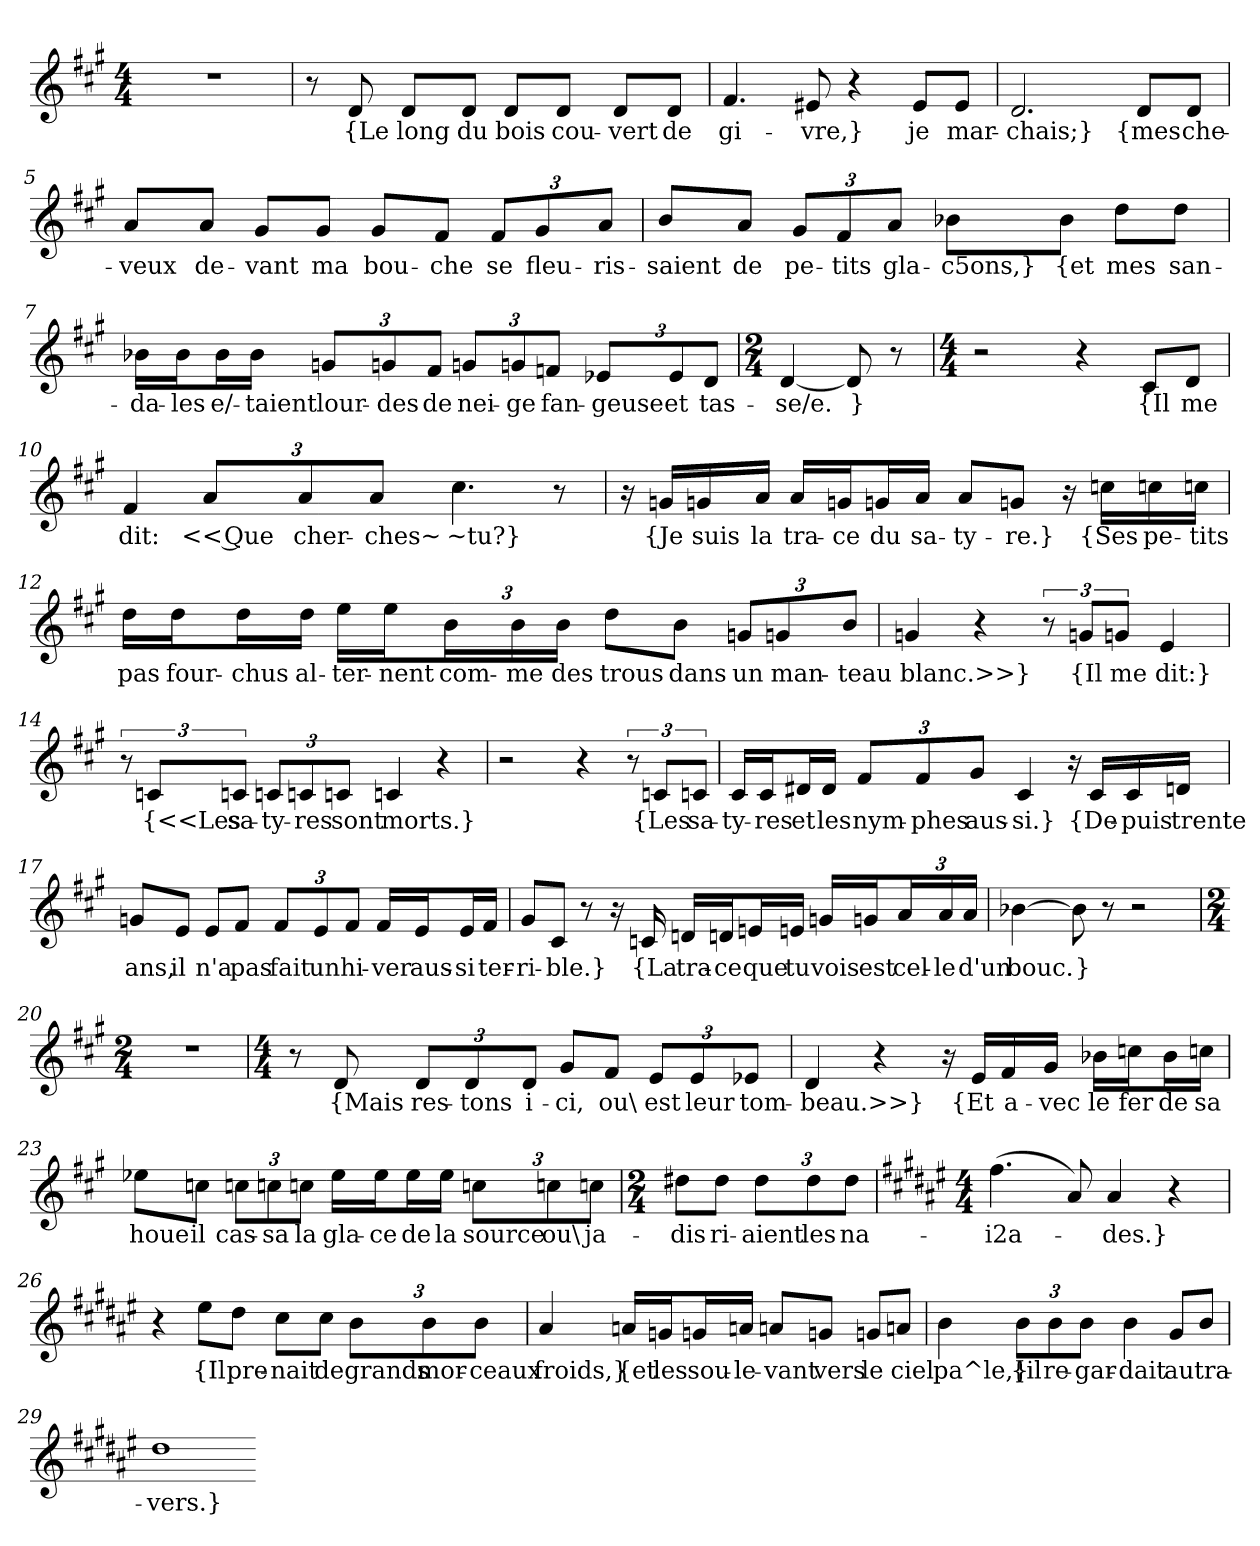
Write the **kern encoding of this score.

**kern	**text
*part1	*part1
*staff1	*staff1
*clefG2	*
*k[f#c#g#]	*
*M4/4	*
=1	=1
1r	.
=2	=2
8r	.
8d	{Le
8d/L	long
8d/J	du
8d/L	bois
8d/J	cou-
8d/L	-vert
8d/J	de
=3	=3
4.f#	gi-
8e#X	-vre,}
4r	.
8e#/L	je
8e#/J	mar-
=4	=4
2.d	-chais;}
8d/L	{mes
8d/J	che-
=5	=5
8a/L	-veux
8a/J	de-
8g#/L	-vant
8g#/J	ma
8g#/L	bou-
8f#/J	-che
12f#/L	se
12g#/	fleu-
12a/J	-ris-
=6	=6
8b/L	-saient
8a/J	de
12g#/L	pe-
12f#/	-tits
12a/J	gla-
8b-X\L	-c5ons,}
8b-\J	{et
8dd\L	mes
8dd\J	san-
=7	=7
16b-X\LL	-da-
16b-\J	-les
16b-\L	e/-
16b-\JJ	-taient
12gn/L	lour-
12gn/	-des
12f#/J	de
12gn/L	nei-
12gn/	-ge
12fn/J	fan-
12e-X/L	-geuse
12e-/	et
12d/J	tas-
=8	=8
*M2/4	*
[4d	-se/e.
8d]	}
8r	.
=9	=9
*M4/4	*
2r	.
4r	.
8c#/L	{Il
8d/J	me
=10	=10
4f#	dit:
12a/L	<< Que
12a/	cher-
12a/J	-ches~
4.cc#	~tu?}
8r	.
=11	=11
16r	.
16gn/LL	{Je
16gn/	suis
16a/JJ	la
16a/LL	tra-
16gn/J	-ce
16gn/L	du
16a/JJ	sa-
8a/L	-ty-
8gn/J	-re.}
16r	.
16ccn\LL	{Ses
16ccn\	pe-
16ccn\JJ	-tits
=12	=12
16dd\LL	pas
16dd\J	four-
16dd\L	-chus
16dd\JJ	al-
16ee\LL	-ter-
16ee\J	-nent
24b\L	com-
24b\	-me
24b\JJ	des
8dd\L	trous
8b\J	dans
12gn/L	un
12gn/	man-
12b/J	-teau
=13	=13
4gn	blanc.>>}
4r	.
12r	.
12gn/L	{Il
12gn/J	me
4e	dit:}
=14	=14
12r	.
12cn/L	{<<Les
12cn/J	sa-
12cn/L	-ty-
12cn/	-res
12cn/J	sont
4cn	morts.}
4r	.
=15	=15
2r	.
4r	.
12r	.
12cn/L	{Les
12cn/J	sa-
=16	=16
16c#/LL	-ty-
16c#/J	-res
16d#X/L	et
16d#/JJ	les
12f#/L	nym-
12f#/	-phes
12g#/J	aus-
4c#	-si.}
16r	.
16c#/LL	{De-
16c#/	-puis
16dn/JJ	trente
=17	=17
8gn/L	ans,
8e/J	il
8e/L	n'a
8f#/J	pas
12f#/L	fait
12e/	un
12f#/J	hi-
16f#/LL	-ver
16e/J	aus-
16e/L	-si
16f#/JJ	ter-
=18	=18
8g#/L	-ri-
8c#/J	-ble.}
8r	.
16r	.
16cn	{La
16dn/LL	tra-
16dn/J	-ce
16en/L	que
16en/JJ	tu
16gn/LL	vois
16gn/J	est
24a/L	cel-
24a/	-le
24a/JJ	d'un
=19	=19
[4b-X	bouc.
8b-]	}
8r	.
2r	.
=20	=20
*M2/4	*
2r	.
=21	=21
*M4/4	*
8r	.
8d	{Mais
12d/L	res-
12d/	-tons
12d/J	i-
8g#/L	-ci,
8f#/J	ou\
12e/L	est
12e/	leur
12e-X/J	tom-
=22	=22
4d	-beau.>>}
4r	.
16r	.
16e/LL	{Et
16f#/	a-
16g#/JJ	-vec
16b-X\LL	le
16ccn\J	fer
16b-\L	de
16ccn\JJ	sa
=23	=23
8ee-X\L	houe
8ccn\J	il
12ccn\L	cas-
12ccn\	-sa
12ccn\J	la
16ee-\LL	gla-
16ee-\J	-ce
16ee-\L	de
16ee-\JJ	la
12ccn\L	source
12ccn\	ou\
12ccn\J	ja-
=24	=24
*M2/4	*
8dd#X\L	-dis
8dd#\J	ri-
12dd#\L	-aient
12dd#\	les
12dd#\J	na-
=25	=25
*k[f#c#g#d#a#e#]	*
*M4/4	*
(4.ff#	-i2a-
8a#)	.
4a#	-des.}
4r	.
=26	=26
4r	.
8ee#\L	{Il
8dd#\J	pre-
8cc#\L	-nait
8cc#\J	de
12b\L	grands
12b\	mor-
12b\J	-ceaux
=27	=27
4a#	froids,}
16an/LL	{et
16gn/J	les
16gn/L	sou-
16an/JJ	-le-
8an/L	-vant
8gn/J	vers
8gn/L	le
8an/J	ciel
=28	=28
4b	pa^le,}
12b\L	{il
12b\	re-
12b\J	-gar-
4b	-dait
8g#/L	au
8b/J	tra-
=29	=29
1dd#	-vers.}
=-	=-
*-	*-
